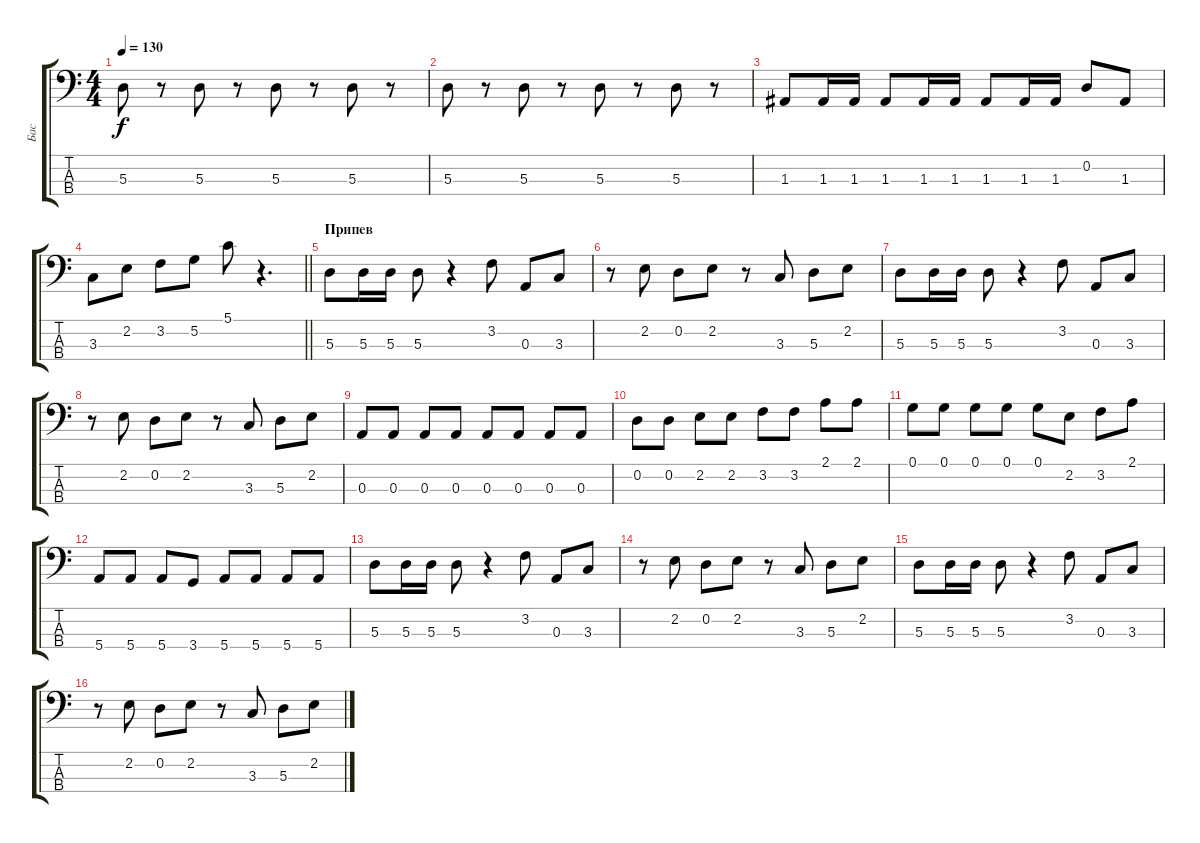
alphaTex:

\track ("Бас" "Бас") {instrument electricbassfinger}
\staff {score tabs}
\tuning (G2 D2 A1 E1) {hide}
\ts (4 4)
\tempo 130
\clef f4
\ks c
5.3.8{dy f} r.8 5.3.8 r.8 5.3.8 r.8 5.3.8 r.8 |
5.3.8 r.8 5.3.8 r.8 5.3.8 r.8 5.3.8 r.8 |
1.3.8 1.3.16 1.3.16 1.3.8 1.3.16 1.3.16 1.3.8 1.3.16 1.3.16 0.2.8 1.3.8 |
\barLineRight lightlight
3.3.8 2.2.8 3.2.8 5.2.8 5.1.8 r.4{d} |
\section ("" "Припев")
5.3.8 5.3.16 5.3.16 5.3.8 r.4 3.2.8 0.3.8 3.3.8 |
r.8 2.2.8 0.2.8 2.2.8 r.8 3.3.8 5.3.8 2.2.8 |
5.3.8 5.3.16 5.3.16 5.3.8 r.4 3.2.8 0.3.8 3.3.8 |
r.8 2.2.8 0.2.8 2.2.8 r.8 3.3.8 5.3.8 2.2.8 |
0.3.8 0.3.8 0.3.8 0.3.8 0.3.8 0.3.8 0.3.8 0.3.8 |
0.2.8 0.2.8 2.2.8 2.2.8 3.2.8 3.2.8 2.1.8 2.1.8 |
0.1.8 0.1.8 0.1.8 0.1.8 0.1.8 2.2.8 3.2.8 2.1.8 |
5.4.8 5.4.8 5.4.8 3.4.8 5.4.8 5.4.8 5.4.8 5.4.8 |
5.3.8 5.3.16 5.3.16 5.3.8 r.4 3.2.8 0.3.8 3.3.8 |
r.8 2.2.8 0.2.8 2.2.8 r.8 3.3.8 5.3.8 2.2.8 |
5.3.8 5.3.16 5.3.16 5.3.8 r.4 3.2.8 0.3.8 3.3.8 |
r.8 2.2.8 0.2.8 2.2.8 r.8 3.3.8 5.3.8 2.2.8
